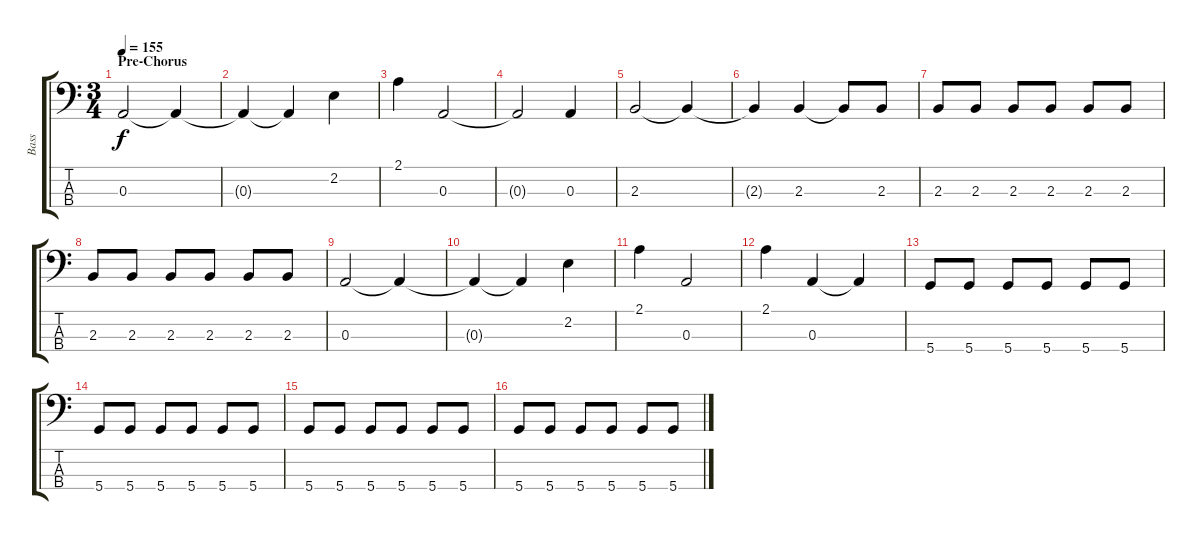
\track ("Bass" "Bass") {instrument electricbassfinger}
\staff {score tabs}
\tuning (G2 D2 A1 D1) {hide}
\ts (3 4)
\section ("" "Pre-Chorus")
\tempo 155
\clef f4
\ks c
0.3.2{dy f} 0.3{t}.4 |
0.3{t}.4 0.3{t}.4 2.2.4 |
2.1.4 0.3.2 |
0.3{t}.2 0.3.4 |
2.3.2 2.3{t}.4 |
2.3{t}.4 2.3.4 2.3{t}.8 2.3.8 |
2.3.8 2.3.8 2.3.8 2.3.8 2.3.8 2.3.8 |
2.3.8 2.3.8 2.3.8 2.3.8 2.3.8 2.3.8 |
0.3.2 0.3{t}.4 |
0.3{t}.4 0.3{t}.4 2.2.4 |
2.1.4 0.3.2 |
2.1.4 0.3.4 0.3{t}.4 |
5.4.8 5.4.8 5.4.8 5.4.8 5.4.8 5.4.8 |
5.4.8 5.4.8 5.4.8 5.4.8 5.4.8 5.4.8 |
5.4.8 5.4.8 5.4.8 5.4.8 5.4.8 5.4.8 |
5.4.8 5.4.8 5.4.8 5.4.8 5.4.8 5.4.8
